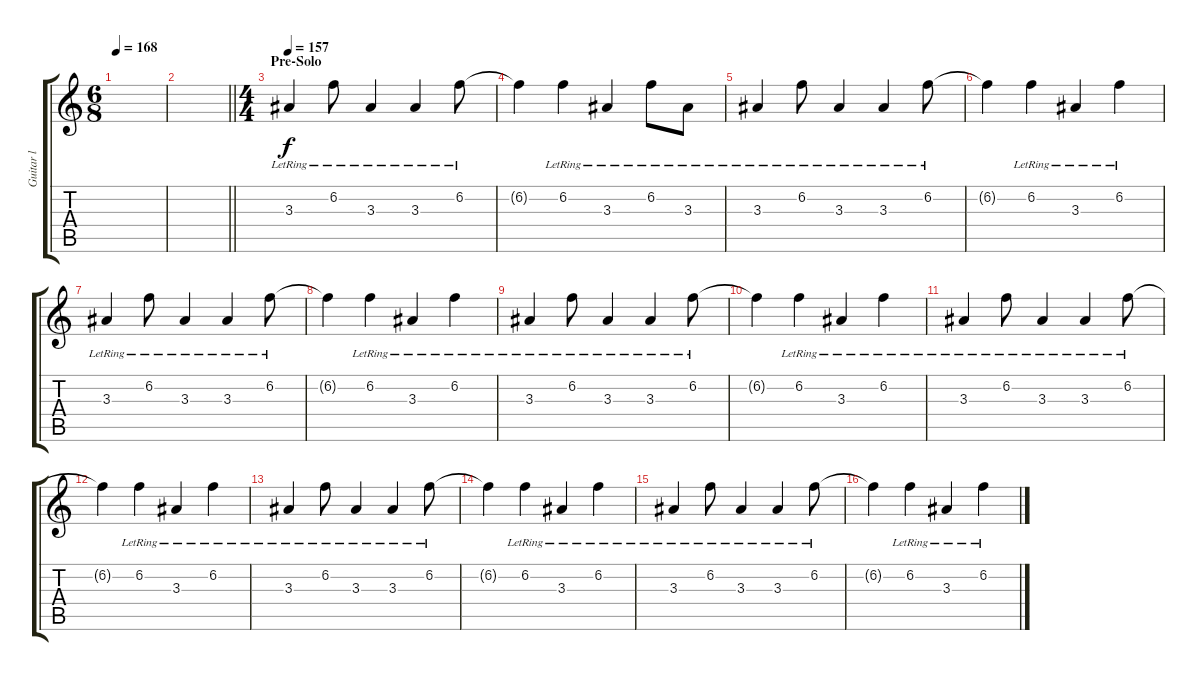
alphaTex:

\track ("Guitar l" "Guitar l") {instrument distortionguitar}
\staff {score tabs}
\tuning (E4 B3 G3 D3 A2 D2) {hide}
\ts (6 8)
\tempo 168
\clef g2
\ks c
|
\barLineRight lightlight
|
\ts (4 4)
\section ("" "Pre-Solo")
\tempo 156
\tempo 157
3.3{lr}.4{instrument electricguitarclean} 6.2{lr}.8 3.3{lr}.4 3.3{lr}.4 6.2{lr}.8 |
6.2{t}.4 6.2{lr}.4 3.3{lr}.4 6.2{lr}.8 3.3{lr}.8 |
3.3{lr}.4 6.2{lr}.8 3.3{lr}.4 3.3{lr}.4 6.2{lr}.8 |
6.2{t}.4 6.2{lr}.4 3.3{lr}.4 6.2{lr}.4 |
3.3{lr}.4 6.2{lr}.8 3.3{lr}.4 3.3{lr}.4 6.2{lr}.8 |
6.2{t}.4 6.2{lr}.4 3.3{lr}.4 6.2{lr}.4 |
3.3{lr}.4 6.2{lr}.8 3.3{lr}.4 3.3{lr}.4 6.2{lr}.8 |
6.2{t}.4 6.2{lr}.4 3.3{lr}.4 6.2{lr}.4 |
3.3{lr}.4 6.2{lr}.8 3.3{lr}.4 3.3{lr}.4 6.2{lr}.8 |
6.2{t}.4 6.2{lr}.4 3.3{lr}.4 6.2{lr}.4 |
3.3{lr}.4 6.2{lr}.8 3.3{lr}.4 3.3{lr}.4 6.2{lr}.8 |
6.2{t}.4 6.2{lr}.4 3.3{lr}.4 6.2{lr}.4 |
3.3{lr}.4 6.2{lr}.8 3.3{lr}.4 3.3{lr}.4 6.2{lr}.8 |
6.2{t}.4 6.2{lr}.4 3.3{lr}.4 6.2{lr}.4
